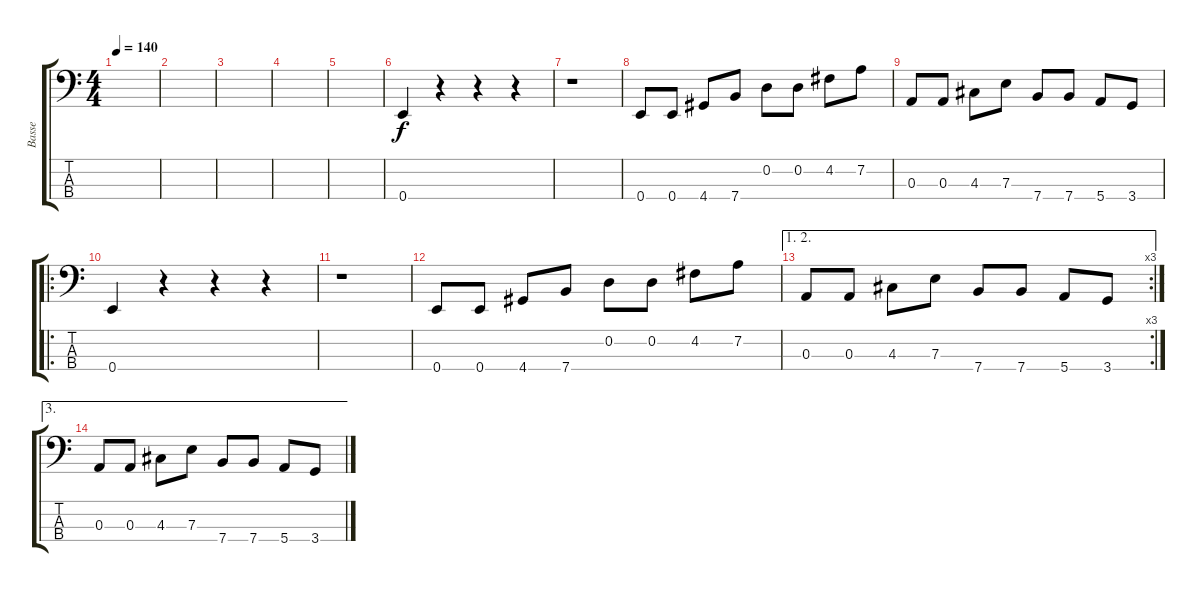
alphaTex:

\track ("Basse" "Basse") {instrument acousticguitarnylon}
\staff {score tabs}
\tuning (G2 D2 A1 E1) {hide}
\ts (4 4)
\tempo 140
\clef f4
\ks c
|
|
|
|
|
0.4.4 r.4 r.4 r.4 |
r.1 |
0.4.8 0.4.8 4.4.8 7.4.8 0.2.8 0.2.8 4.2.8 7.2.8 |
0.3.8 0.3.8 4.3.8 7.3.8 7.4.8 7.4.8 5.4.8 3.4.8 |
\ro
0.4.4 r.4 r.4 r.4 |
r.1 |
0.4.8 0.4.8 4.4.8 7.4.8 0.2.8 0.2.8 4.2.8 7.2.8 |
\ae (1 2)
\rc 3
0.3.8 0.3.8 4.3.8 7.3.8 7.4.8 7.4.8 5.4.8 3.4.8 |
\ae 3
0.3.8 0.3.8 4.3.8 7.3.8 7.4.8 7.4.8 5.4.8 3.4.8
